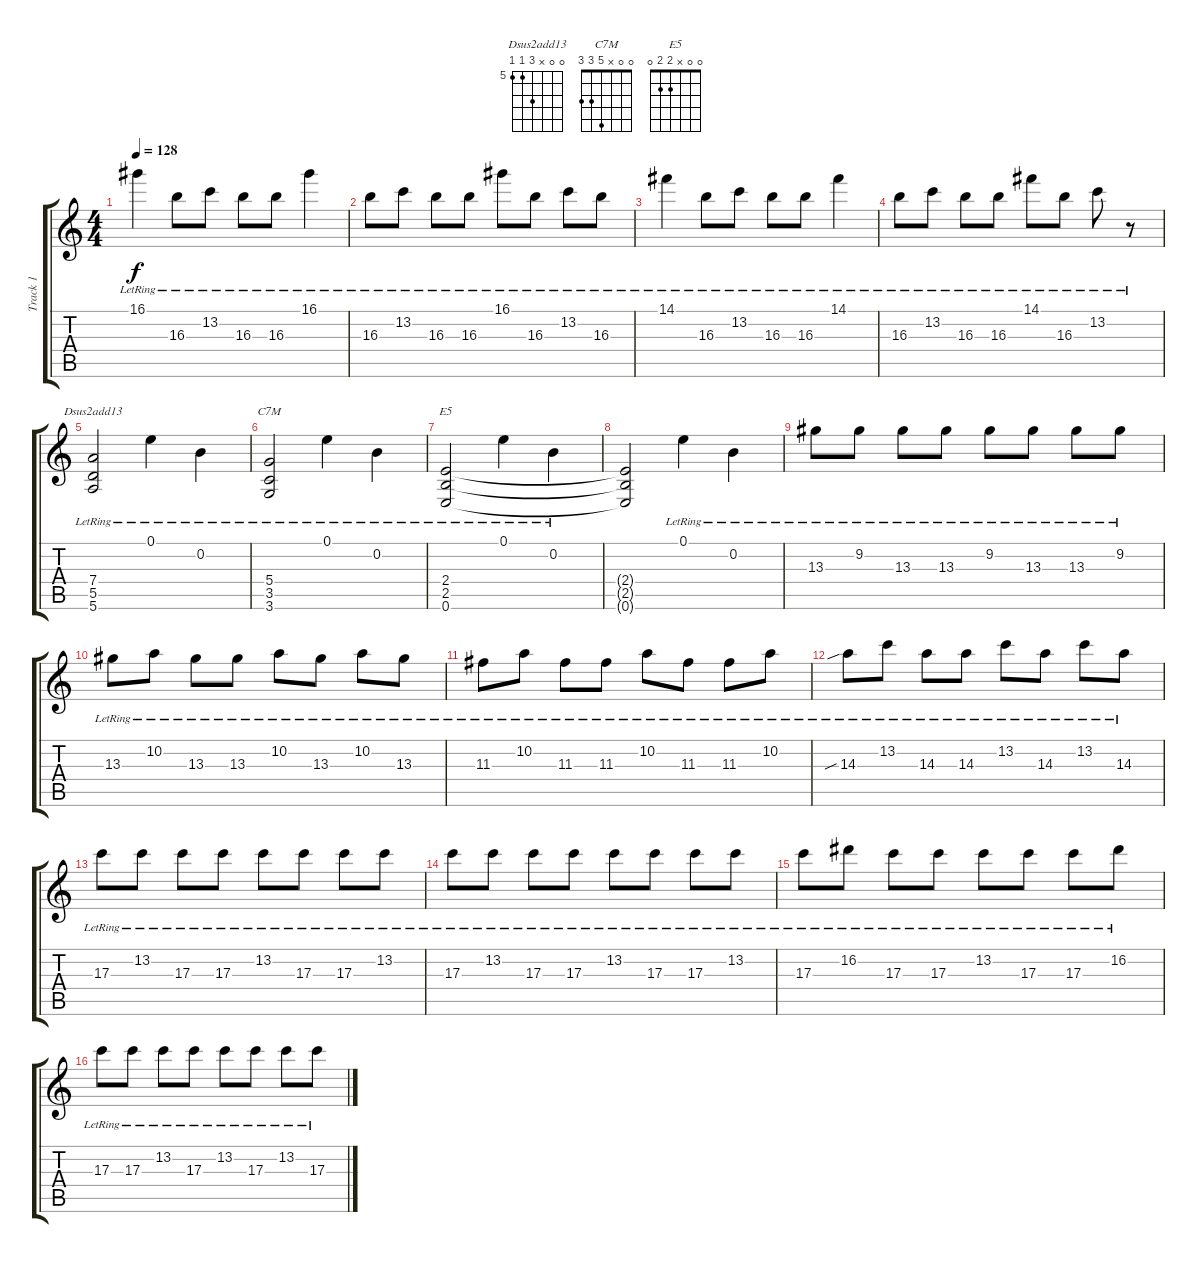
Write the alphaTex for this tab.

\track ("Track 1" "Track 1") {instrument overdrivenguitar}
\staff {score tabs}
\tuning (E4 B3 G3 D3 A2 E2) {hide}
\chord ("Dsus2add13" 0 0 x 7 5 5) {firstfret 5}
\chord ("C7M" 0 0 x 5 3 3)
\chord ("E5" 0 0 x 2 2 0)
\ts (4 4)
\tempo 128
\clef g2
\ks c
16.1{lr}.4{dy f} 16.3{lr}.8 13.2{lr}.8 16.3{lr}.8 16.3{lr}.8 16.1{lr}.4 |
16.3{lr}.8 13.2{lr}.8 16.3{lr}.8 16.3{lr}.8 16.1{lr}.8 16.3{lr}.8 13.2{lr}.8 16.3{lr}.8 |
14.1{lr}.4 16.3{lr}.8 13.2{lr}.8 16.3{lr}.8 16.3{lr}.8 14.1{lr}.4 |
16.3{lr}.8 13.2{lr}.8 16.3{lr}.8 16.3{lr}.8 14.1{lr}.8 16.3{lr}.8 13.2{lr}.8 r.8 |
(7.4{lr} 5.5{lr} 5.6).2{ch "Dsus2add13"} 0.1{lr}.4 0.2{lr}.4 |
(5.4{lr} 3.5{lr} 3.6).2{ch "C7M"} 0.1{lr}.4 0.2{lr}.4 |
(2.4{lr} 2.5{lr} 0.6{lr}).2{ch "E5"} 0.1{lr}.4 0.2{lr}.4 |
(2.4{t} 2.5{t} 0.6{t}).2 0.1{lr}.4 0.2{lr}.4 |
13.3{lr}.8 9.2{lr}.8 13.3{lr}.8 13.3{lr}.8 9.2{lr}.8 13.3{lr}.8 13.3{lr}.8 9.2{lr}.8 |
13.3{lr}.8 10.2{lr}.8 13.3{lr}.8 13.3{lr}.8 10.2{lr}.8 13.3{lr}.8 10.2{lr}.8 13.3{lr}.8 |
11.3{lr}.8 10.2{lr}.8 11.3{lr}.8 11.3{lr}.8 10.2{lr}.8 11.3{lr}.8 11.3{lr}.8 10.2{lr}.8 |
14.3{sib lr}.8 13.2{lr}.8 14.3{lr}.8 14.3{lr}.8 13.2{lr}.8 14.3{lr}.8 13.2{lr}.8 14.3{lr}.8 |
17.3{lr}.8 13.2{lr}.8 17.3{lr}.8 17.3{lr}.8 13.2{lr}.8 17.3{lr}.8 17.3{lr}.8 13.2{lr}.8 |
17.3{lr}.8 13.2{lr}.8 17.3{lr}.8 17.3{lr}.8 13.2{lr}.8 17.3{lr}.8 17.3{lr}.8 13.2{lr}.8 |
17.3{lr}.8 16.2{lr}.8 17.3{lr}.8 17.3{lr}.8 13.2{lr}.8 17.3{lr}.8 17.3{lr}.8 16.2{lr}.8 |
17.3{lr}.8 17.3{lr}.8 13.2{lr}.8 17.3{lr}.8 13.2{lr}.8 17.3{lr}.8 13.2{lr}.8 17.3{lr}.8
